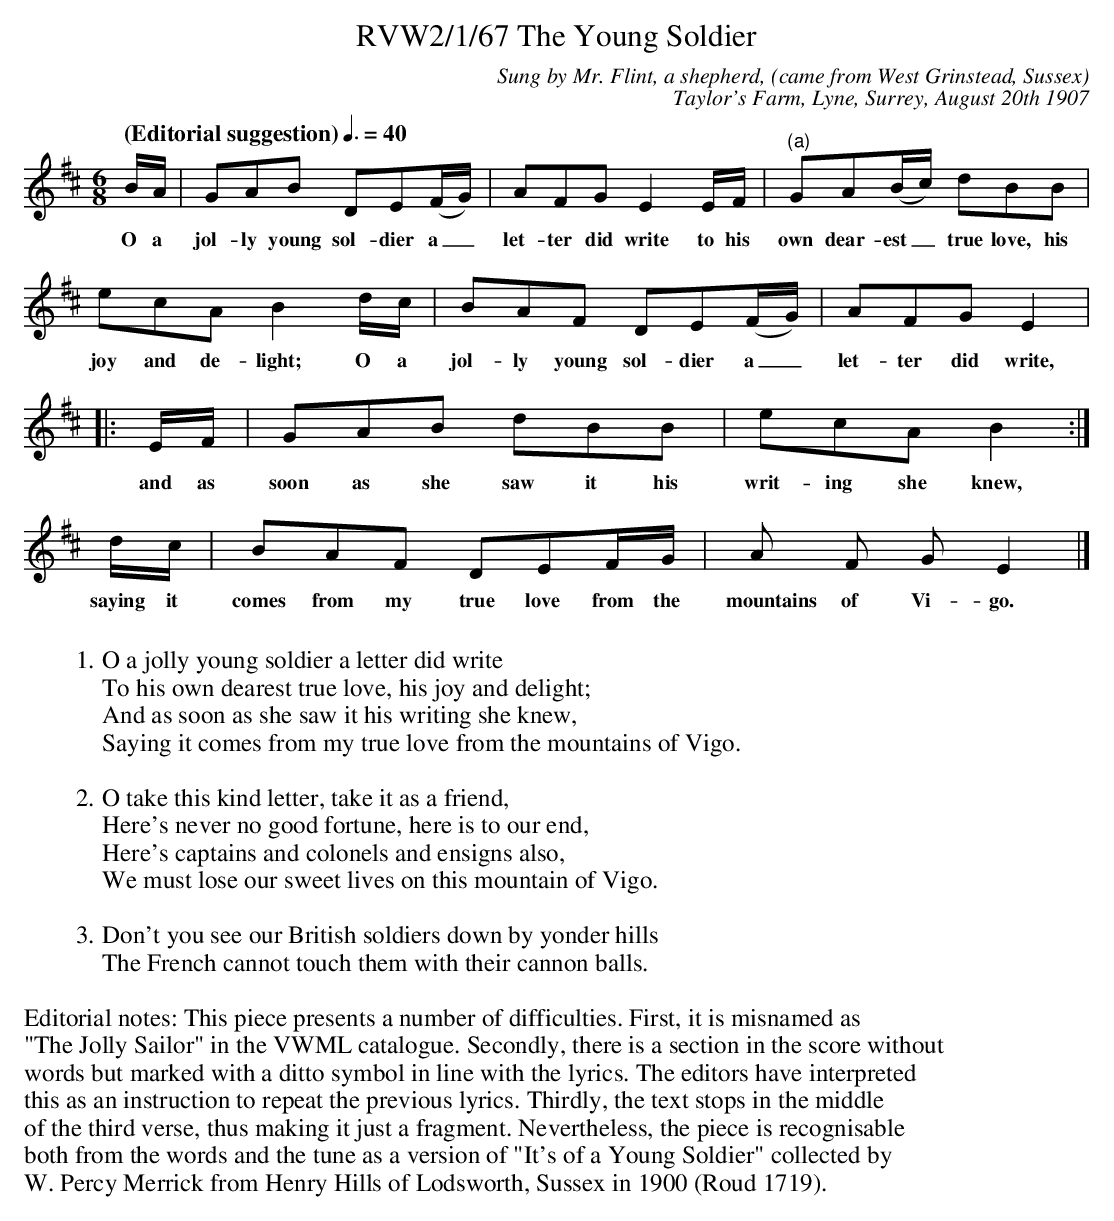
X:1
T:RVW2/1/67 The Young Soldier
C:Sung by Mr. Flint, a shepherd, (came from West Grinstead, Sussex)
C:Taylor's Farm, Lyne, Surrey, August 20th 1907
L:1/8
Q:"(Editorial suggestion)" 3/8=40
M:6/8
K:Edor
B/A/ | GAB DE(F/G/) | AFG E2E/F/ |"^(a)" GA(B/c/) dBB |
w: O a jol-ly young sol-dier a_ let-ter did write to his own dear-est_ true love, his
ecA B2 d/c/ | BAF DE(F/G/) | AFG E2 |
w: joy and de-light; O a jol-ly young sol-dier a_ let-ter did write,
|: E/F/ | GAB dBB | ecA B2 :|
w: and as soon as she saw it his writ-ing she knew,
d/c/ |BAF DEF/G/ | A F G E2 |]
w: saying it comes from my true love from the mountains of Vi-go.
W:
W:1. O a jolly young soldier a letter did write
W:To his own dearest true love, his joy and delight;
W:And as soon as she saw it his writing she knew,
W:Saying it comes from my true love from the mountains of Vigo.
W:
W:2. O take this kind letter, take it as a friend,
W:Here's never no good fortune, here is to our end,
W:Here's captains and colonels and ensigns also,
W:We must lose our sweet lives on this mountain of Vigo.
W:
W:3. Don't you see our British soldiers down by yonder hills
W:The French cannot touch them with their cannon balls.
W:
